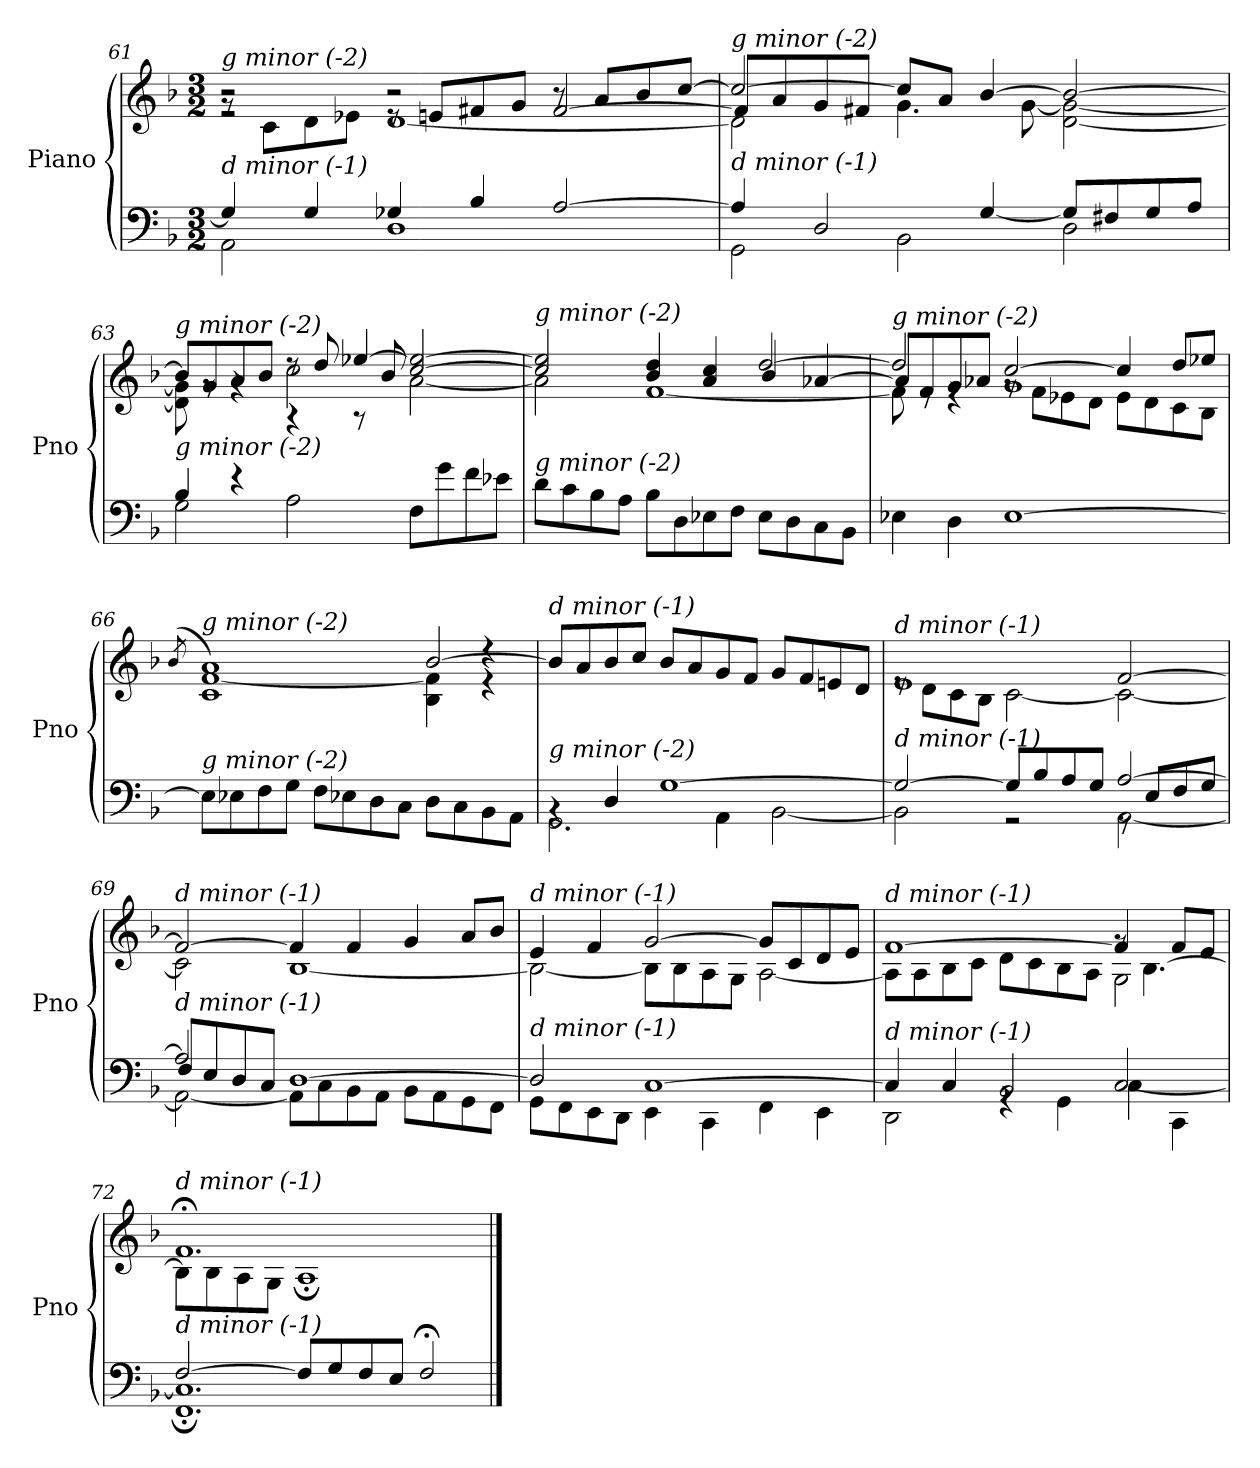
**kern	**kern
*part1	*part1
*staff2	*staff1
*I"Piano	*
*I'Pno	*
*clefF4	*clefG2
*k[b-]	*k[b-]
*M3/2	*M3/2
=61	=61
*^	*^
*	*	*	*^
!	!	!LO:TX:i:t=g minor (-2)	!	!
!LO:TX:i:t=d minor (-1)	!	!	!	!
4G/]	2AA\	2r	8rg	2re
.	.	.	8c\L	.
4G/	.	.	8d\	.
.	.	.	8e-X\J	.
4G-Xi/	1D	2r	[1d	8re
.	.	.	.	8en/L
4B-/	.	.	.	8f#X/
.	.	.	.	8g/J
[2A/	.	8r	.	[2f#/
.	.	8a/L	.	.
.	.	8b-/	.	.
.	.	[8cc/J	.	.
=62	=62	=62	=62	=62
*	*^	*	*	*
!	!	!	!LO:TX:i:t=g minor (-2)	!	!
!LO:TX:i:t=d minor (-1)	!	!	!	!	!
2ryy	4A/]	2GG\	2cc/_	2d\]	8f#/L]
.	.	.	.	.	8a/
.	2D/	.	.	.	8g/
.	.	.	.	.	8f#X/J
1ryy	.	2BB-\	8cc/L]	4.g\	1ryy
.	.	.	8a/J	.	.
.	[4G/	.	[4b-/	.	.
.	.	.	.	[8g\	.
.	8G/L]	2D\	2b-/_	[2d\ 2g\_	.
.	8F#Xj/	.	.	.	.
.	8G/	.	.	.	.
.	8A/J	.	.	.	.
!!LO:LB:g=z
=63	=63	=63	=63	=63	=63
*	*	*	*	*	*^
!	!	!	!LO:TX:i:t=g minor (-2)	!	!	!
!LO:TX:i:t=g minor (-2)	!	!	!	!	!	!
2ryy	4B-/	2G\	8b-/L]	8d\] 8g\]	2ryy	2ryy
.	.	.	8g/	8rg	.	.
.	4r	.	8a/	4rg	.	.
.	.	.	8b-/J	.	.	.
2ryy	2A\	1ryy	8rdd	2cc\	4rA	1ryy
.	.	.	8dd/	.	.	.
.	.	.	[4ee-X/	.	8rA	.
.	.	.	.	.	8b-/	.
2ryy	8F\L	.	[2cc/ 2ee-/_	[2a\	2ryy	.
.	8g\	.	.	.	.	.
.	8f\	.	.	.	.	.
.	8e-X\J	.	.	.	.	.
*	*v	*v	*	*	*	*
*	*	*	*	*v	*v
=64	=64	=64	=64	=64
!	!	!LO:TX:i:t=g minor (-2)	!	!
!LO:TX:i:t=g minor (-2)	!	!	!	!
1ryy	8d\L	2cc/] 2ee-/]	2a\]	1ryy
.	8c\	.	.	.
.	8B-\	.	.	.
.	8A\J	.	.	.
.	8B-\L	4b-/ 4dd/	[1f	.
.	8D\	.	.	.
.	8E-X\	4a/ 4cc/	.	.
.	8F\J	.	.	.
2ryy	8E-\L	[2dd/	.	4b-/
.	8D\	.	.	.
.	8C\	.	.	[4a-X/
.	8BB-\J	.	.	.
=65	=65	=65	=65	=65
!	!	!LO:TX:i:t=g minor (-2)	!	!
!LO:TX:i:t=g minor (-2)	!	!	!	!
*v	*v	*	*	*
4E-X\	2dd/]	8f\]	8a-/L]
.	.	8re	8f/
4D\	.	4re	8g/
.	.	.	8a-X/J
[1E-	[2cc/	8rg	1g
.	.	8f\L	.
.	.	8e-X\	.
.	.	8d\J	.
.	4cc/]	8e-\L	.
.	.	8d\	.
.	8dd/L	8c\	.
.	8ee-X/J	8B-\J	.
*	*v	*v	*v
!!LO:LB:g=z
=66	=66
.	(>8qb-/
*^	*^
*	*^	*	*^
*	*	*	*	*	*^
!	!	!	!LO:TX:i:t=g minor (-2)	!	!	!
!LO:TX:i:t=g minor (-2)	!	!	!	!	!	!
1ryy	1ryy	8E-\L]	1a)	1c [1f	8b-!yy	1ryy
.	.	8E-X\	.	.	2..a!yy	.
.	.	8F\	.	.	.	.
.	.	8G\J	.	.	.	.
.	.	8F\L	.	.	.	.
.	.	8E-X\	.	.	.	.
.	.	8D\	.	.	.	.
.	.	8C\J	.	.	.	.
4ryy	4ryy	8D\L	[2b-/	4B-\ 4f\]	4ryy	4ryy
.	.	8C\	.	.	.	.
4ryy	4ryy	8BB-\	.	4re	4ryy	4rdd
.	.	8AA\J	.	.	.	.
*	*	*	*v	*v	*v	*v
=67	=67	=67	=67
!	!	!	!LO:TX:i:t=d minor (-1)
!LO:TX:i:t=g minor (-2)	!	!	!
*	*v	*v	*
4rBB	2.GG\	8b-/L]
.	.	8a/
4D/	.	8b-/
.	.	8cc/J
[1G	.	8b-/L
.	.	8a/
.	4AA\	8g/
.	.	8f/J
.	[2BB-\	8g/L
.	.	8f/
.	.	8en/
.	.	8d/J
=68	=68	=68
*	*^	*^
*	*	*	*	*^
!	!	!	!LO:TX:i:t=d minor (-1)	!	!
!LO:TX:i:t=d minor (-1)	!	!	!	!	!
2G/_	2BB-\]	1ryy	1e	8re	1ryy
.	.	.	.	8d\L	.
.	.	.	.	8c\	.
.	.	.	.	8B-\J	.
8G/L]	2r	.	.	[2c\	.
8B-/	.	.	.	.	.
8A/	.	.	.	.	.
8G/J	.	.	.	.	.
[2A/	[2AA\	8rGG	[2f/	2c\_	2ryy
.	.	8E/L	.	.	.
.	.	8F/	.	.	.
.	.	8G/J	.	.	.
!!LO:LB:g=z	!!	!!
=69	=69	=69	=69	=69	=69
!	!	!	!LO:TX:i:t=d minor (-1)	!	!
!LO:TX:i:t=d minor (-1)	!	!	!	!	!
2A/]	2AA\_	8F/L	2f/_	2c\]	2ryy
.	.	8E/	.	.	.
.	.	8D/	.	.	.
.	.	8C/J	.	.	.
[1D	8AA\L]	1ryy	4f/]	[1B-	1ryy
.	8C\	.	.	.	.
.	8BB-\	.	4f/	.	.
.	8AA\J	.	.	.	.
.	8BB-\L	.	4g/	.	.
.	8AA\	.	.	.	.
.	8GG\	.	8a/L	.	.
.	8FF\J	.	8b-/J	.	.
*	*v	*v	*	*	*
*	*	*	*v	*v
=70	=70	=70	=70
!	!	!LO:TX:i:t=d minor (-1)	!
!LO:TX:i:t=d minor (-1)	!	!	!
2D/]	8GG\L	4e/	2B-\_
.	8FF\	.	.
.	8EE\	4f/	.
.	8DD\J	.	.
[1C	4EE\	[2g/	8B-\L]
.	.	.	8B-\
.	4CC\	.	8A\
.	.	.	8G\J
.	4FF\	8g/L]	[2A\
.	.	8c/	.
.	4EE\	8d/	.
.	.	8e/J	.
=71	=71	=71	=71
*	*^	*	*^
!	!	!	!LO:TX:i:t=d minor (-1)	!	!
!LO:TX:i:t=d minor (-1)	!	!	!	!	!
1ryy	4C/]	2DD\	[1f	8A\L]	1ryy
.	.	.	.	8A\	.
.	4C/	.	.	8B-\	.
.	.	.	.	8c\J	.
.	2BB-/	4rGG	.	8d\L	.
.	.	.	.	8c\	.
.	.	4GG\	.	8B-\	.
.	.	.	.	8A\J	.
2ryy	[2C/	4C\	4f/]	2G\	8rg
.	.	.	.	.	[4.B-\
.	.	4CC\	8f/L	.	.
.	.	.	8e/J	.	.
*	*v	*v	*	*	*
*	*	*	*v	*v
=72	=72	=72	=72
!	!	!LO:TX:i:t=d minor (-1)	!
!LO:TX:i:t=d minor (-1)	!	!	!
[2F/	1.FF; 1.C];	1.f;<	8B-\L]
.	.	.	8B-\
.	.	.	8A\
.	.	.	8G\J
8F/L]	.	.	1A;<
8G/	.	.	.
8F/	.	.	.
8E/J	.	.	.
2F;</	.	.	.
*v	*v	*	*
*	*v	*v
==	==
*-	*-
